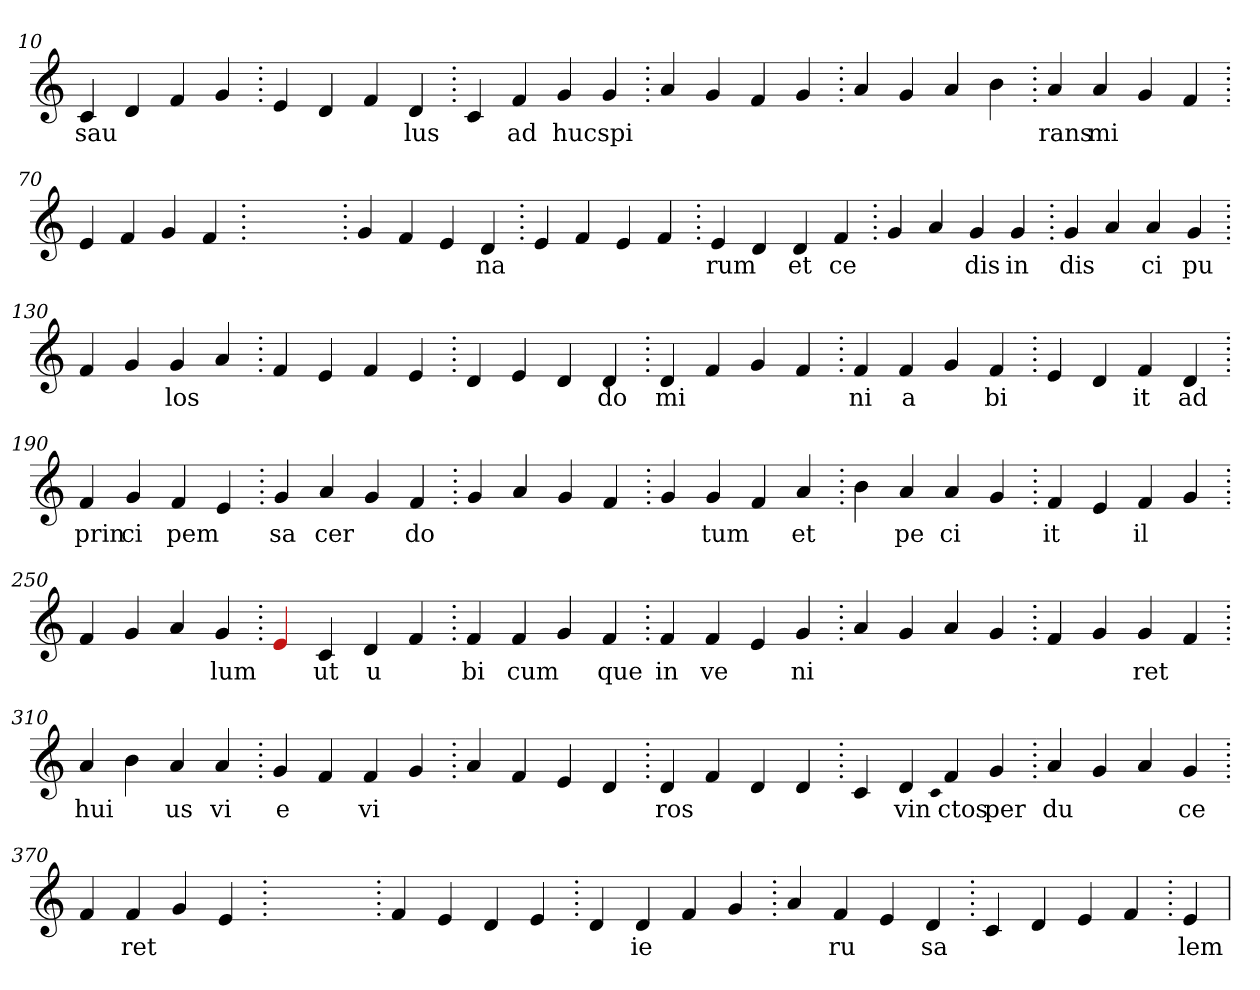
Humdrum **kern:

**kern	**text
*part1	*part1
*staff1	*staff1
*clefG2	*
=10.	=10.
4c	sau
4d	.
4f	.
4g	.
=20.	=20.
4e	.
4d	.
4f	.
4d	lus
=30.	=30.
4c	.
4f	ad
4g	huc
4g	spi
=40.	=40.
4a	.
4g	.
4f	.
4g	.
=50.	=50.
4a	.
4g	.
4a	.
4b	.
=60.	=60.
4a	rans
4a	mi
4g	.
4f	.
=70.	=70.
4e	.
4f	.
4g	.
4f	.
=80.	=80.
1ryy	.
=80.	=80.
4g	.
4f	.
4e	.
4d	na
=90.	=90.
4e	.
4f	.
4e	.
4f	.
=100.	=100.
4e	rum
4d	.
4d	et
4f	ce
=110.	=110.
4g	.
4a	.
4g	dis
4g	in
=120.	=120.
4g	dis
4a	.
4a	ci
4g	pu
=130.	=130.
4f	.
4g	.
4g	los
4a	.
=140.	=140.
4f	.
4e	.
4f	.
4e	.
=150.	=150.
4d	.
4e	.
4d	.
4d	do
=160.	=160.
4d	mi
4f	.
4g	.
4f	.
=170.	=170.
4f	ni
4f	a
4g	.
4f	bi
=180.	=180.
4e	.
4d	.
4f	it
4d	ad
=190.	=190.
4f	prin
4g	ci
4f	pem
4e	.
=200.	=200.
4g	sa
4a	cer
4g	.
4f	do
=210.	=210.
4g	.
4a	.
4g	.
4f	.
=220.	=220.
4g	.
4g	tum
4f	.
4a	et
=230.	=230.
4b	.
4a	pe
4a	ci
4g	.
=240.	=240.
4f	it
4e	.
4f	il
4g	.
=250.	=250.
4f	.
4g	.
4a	.
4g	lum
=260.	=260.
4Re	.
4c	ut
4d	u
4f	.
=270.	=270.
4f	bi
4f	cum
4g	.
4f	que
=280.	=280.
4f	in
4f	ve
4e	.
4g	ni
=290.	=290.
4a	.
4g	.
4a	.
4g	.
=300.	=300.
4f	.
4g	.
4g	ret
4f	.
=310.	=310.
4a	hui
4b	.
4a	us
4a	vi
=320.	=320.
4g	e
4f	.
4f	vi
4g	.
=330.	=330.
4a	.
4f	.
4e	.
4d	.
=340.	=340.
4d	ros
4f	.
4d	.
4d	.
=350.	=350.
4c	.
4d	vin
qqc	.
4f	ctos
4g	per
=360.	=360.
4a	du
4g	.
4a	.
4g	ce
=370.	=370.
4f	.
4f	ret
4g	.
4e	.
=380.	=380.
1ryy	.
=380.	=380.
4f	.
4e	.
4d	.
4e	.
=390.	=390.
4d	.
4d	ie
4f	.
4g	.
=400.	=400.
4a	.
4f	ru
4e	.
4d	sa
=410.	=410.
4c	.
4d	.
4e	.
4f	.
=420.	=420.
4e	lem
=	=
*-	*-
